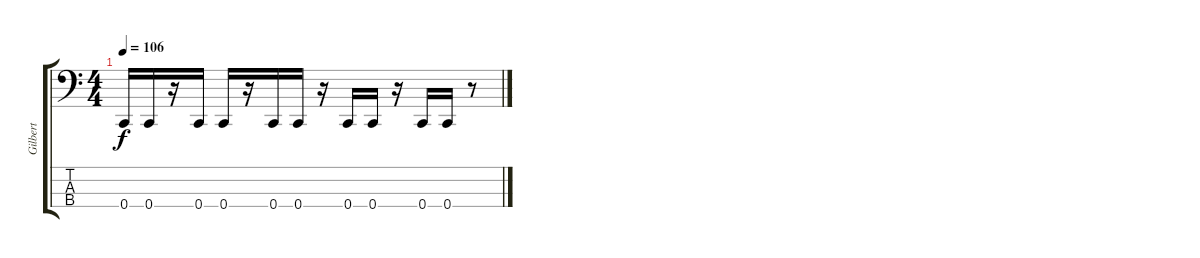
\track ("Gilbert" "Gilbert") {instrument electricbassfinger}
\staff {score tabs}
\tuning (F2 C2 G1 C1) {hide}
\ts (4 4)
\tempo 106
\clef f4
\ks c
0.4.16{dy f} 0.4.16 r.16 0.4.16 0.4.16 r.16 0.4.16 0.4.16 r.16 0.4.16 0.4.16 r.16 0.4.16 0.4.16 r.8
